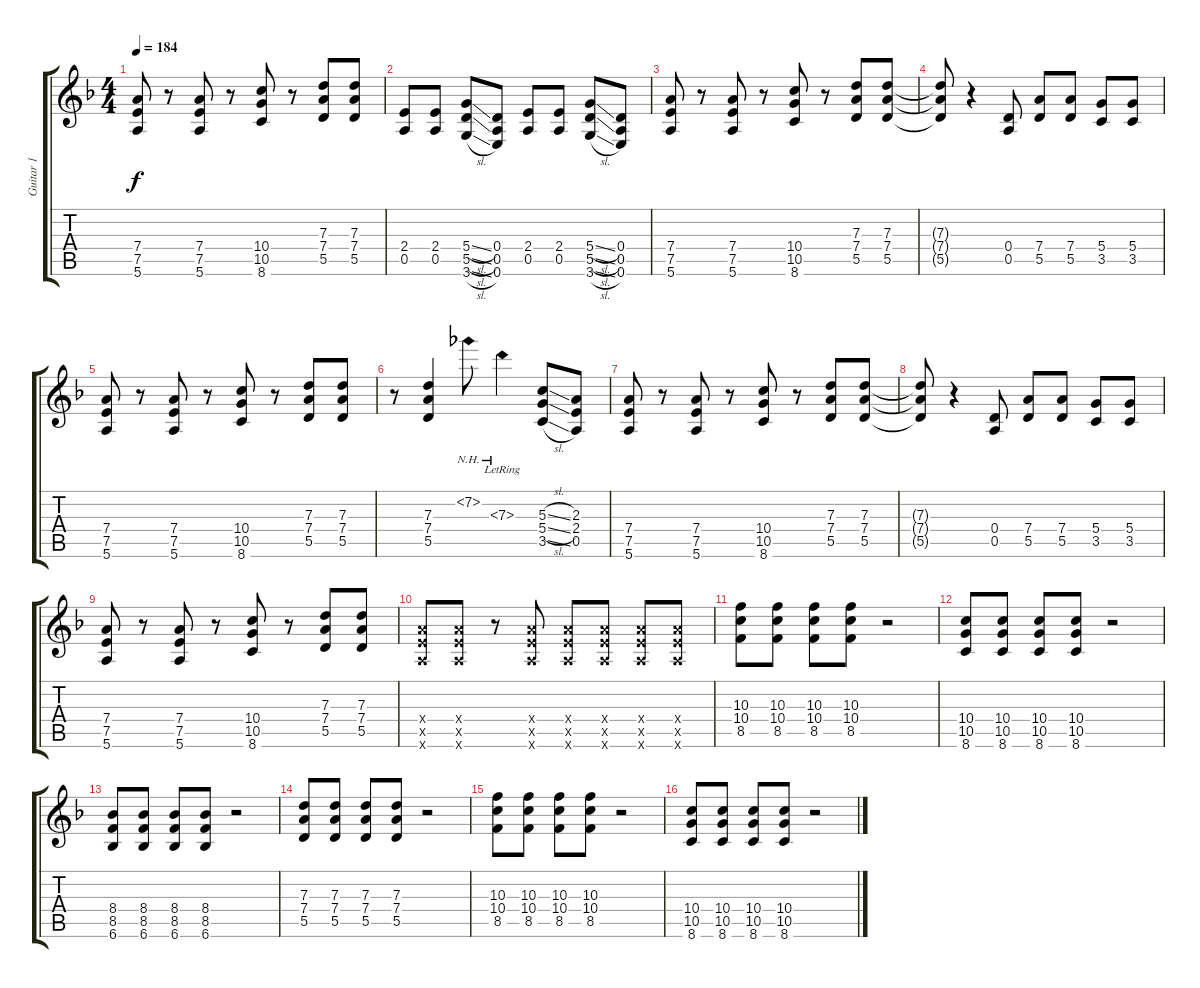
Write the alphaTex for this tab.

\track ("Guitar 1" "Guitar 1") {instrument overdrivenguitar}
\staff {score tabs}
\tuning (E4 B3 G3 D3 A2 E2) {hide}
\ts (4 4)
\tempo 184
\clef g2
\ks f
(7.4 7.5 5.6).8{dy f} r.8 (7.4 7.5 5.6).8 r.8 (10.4 10.5 8.6).8 r.8 (7.3 7.4 5.5).8 (7.3 7.4 5.5).8 |
(2.4 0.5).8 (2.4 0.5).8 (5.4{sl} 5.5{sl} 3.6{sl}).8 (0.4 0.5 0.6).8 (2.4 0.5).8 (2.4 0.5).8 (5.4{sl} 5.5{sl} 3.6{sl}).8 (0.4 0.5 0.6).8 |
(7.4 7.5 5.6).8 r.8 (7.4 7.5 5.6).8 r.8 (10.4 10.5 8.6).8 r.8 (7.3 7.4 5.5).8 (7.3 7.4 5.5).8 |
(7.3{t} 7.4{t} 5.5{t}).8 r.4 (0.4 0.5).8 (7.4 5.5).8 (7.4 5.5).8 (5.4 3.5).8 (5.4 3.5).8 |
(7.4 7.5 5.6).8 r.8 (7.4 7.5 5.6).8 r.8 (10.4 10.5 8.6).8 r.8 (7.3 7.4 5.5).8 (7.3 7.4 5.5).8 |
r.8 (7.3 7.4 5.5).4 7.2{nh}.8 7.3{nh lr}.4 (5.3{sl} 5.4{sl} 3.5{sl}).8 (2.3 2.4 0.5).8 |
(7.4 7.5 5.6).8 r.8 (7.4 7.5 5.6).8 r.8 (10.4 10.5 8.6).8 r.8 (7.3 7.4 5.5).8 (7.3 7.4 5.5).8 |
(7.3{t} 7.4{t} 5.5{t}).8 r.4 (0.4 0.5).8 (7.4 5.5).8 (7.4 5.5).8 (5.4 3.5).8 (5.4 3.5).8 |
(7.4 7.5 5.6).8 r.8 (7.4 7.5 5.6).8 r.8 (10.4 10.5 8.6).8 r.8 (7.3 7.4 5.5).8 (7.3 7.4 5.5).8 |
(7.4{x} 7.5{x} 5.6{x}).8 (7.4{x} 7.5{x} 5.6{x}).8 r.8 (7.4{x} 7.5{x} 5.6{x}).8 (7.4{x} 7.5{x} 5.6{x}).8 (7.4{x} 7.5{x} 5.6{x}).8 (7.4{x} 7.5{x} 5.6{x}).8 (7.4{x} 7.5{x} 5.6{x}).8 |
(10.3 10.4 8.5).8 (10.3 10.4 8.5).8 (10.3 10.4 8.5).8 (10.3 10.4 8.5).8 r.2 |
(10.4 10.5 8.6).8 (10.4 10.5 8.6).8 (10.4 10.5 8.6).8 (10.4 10.5 8.6).8 r.2 |
(8.4 8.5 6.6).8 (8.4 8.5 6.6).8 (8.4 8.5 6.6).8 (8.4 8.5 6.6).8 r.2 |
(7.3 7.4 5.5).8 (7.3 7.4 5.5).8 (7.3 7.4 5.5).8 (7.3 7.4 5.5).8 r.2 |
(10.3 10.4 8.5).8 (10.3 10.4 8.5).8 (10.3 10.4 8.5).8 (10.3 10.4 8.5).8 r.2 |
(10.4 10.5 8.6).8 (10.4 10.5 8.6).8 (10.4 10.5 8.6).8 (10.4 10.5 8.6).8 r.2
